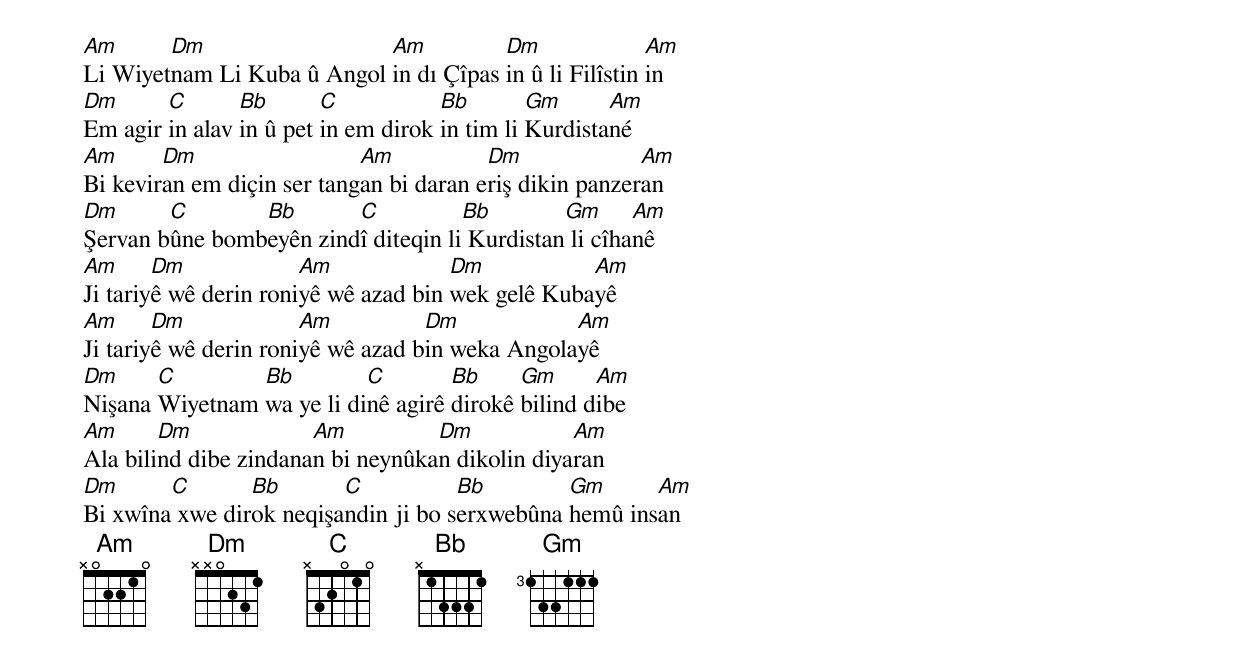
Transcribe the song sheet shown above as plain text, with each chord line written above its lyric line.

Am      Dm                  Am          Dm               Am
Li Wiyetnam Li Kuba û Angol in dı Çîpas in û li Filîstin in
Dm      C       Bb       C           Bb        Gm      Am
Em agir in alav in û pet in em dirok in tim li Kurdistané
Am      Dm                  Am           Dm              Am
Bi keviran em diçin ser tangan bi daran eriş dikin panzeran
Dm      C       Bb       C           Bb        Gm      Am
Şervan bûne bombeyên zindî diteqin li Kurdistan li cîhanê
Am      Dm             Am             Dm           Am
Ji tariyê wê derin roniyê wê azad bin wek gelê Kubayê
Am      Dm             Am          Dm            Am
Ji tariyê wê derin roniyê wê azad bin weka Angolayê
Dm     C        Bb         C        Bb     Gm      Am
Nişana Wiyetnam wa ye li dinê agirê dirokê bilind dibe
Am      Dm             Am          Dm            Am
Ala bilind dibe zindanan bi neynûkan dikolin diyaran
Dm      C       Bb       C           Bb        Gm      Am
Bi xwîna xwe dirok neqişandin ji bo serxwebûna hemû insan
